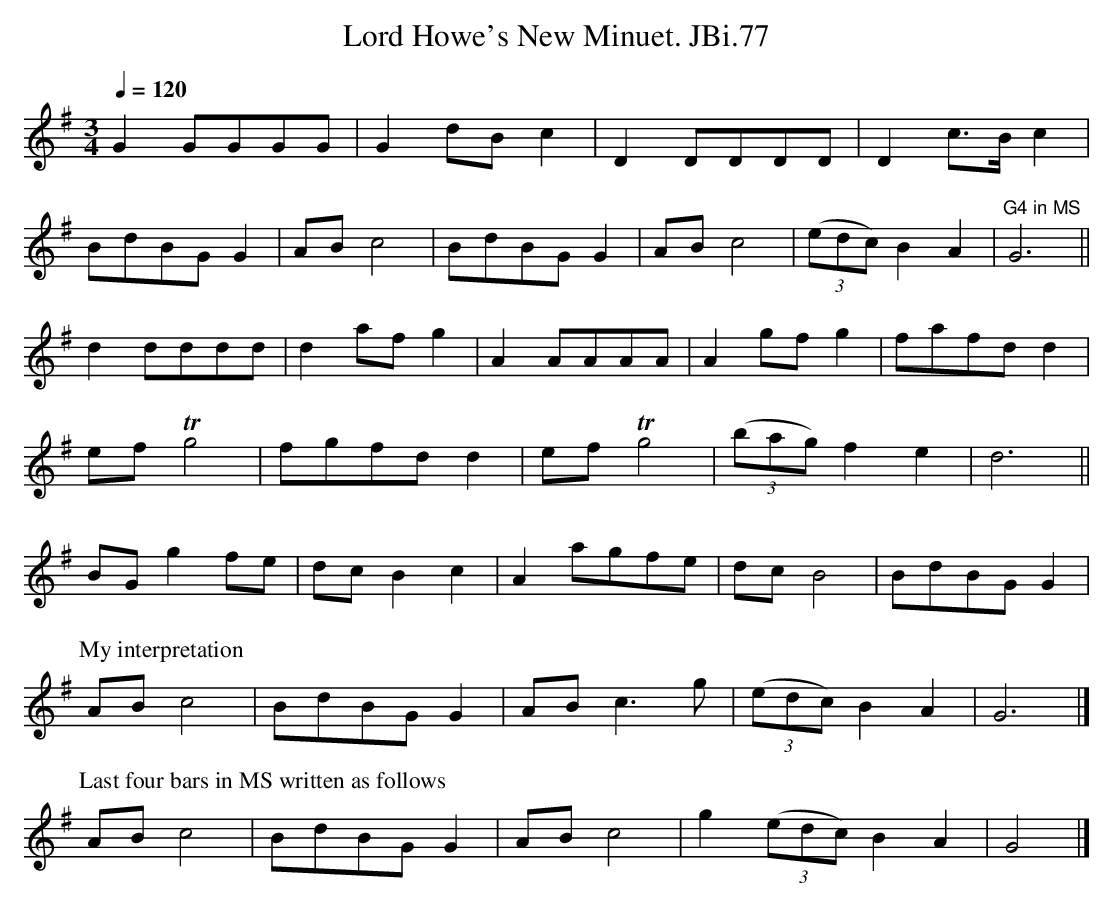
X:1
T:Lord Howe's New Minuet. JBi.77
M:3/4
L:1/8
Q:1/4=120
K:G
G2GGGG|G2dBc2|D2DDDD|D2c>Bc2|
BdBGG2|ABc4|BdBGG2|ABc4|((3edc) B2A2|"^G4 in MS"G6||
d2dddd|d2afg2|A2AAAA|A2gfg2|fafdd2|
efTg4|fgfdd2|efTg4|((3bag) f2e2|d6||
BGg2fe|dcB2c2|A2agfe|dcB4|BdBGG2|
P:My interpretation
ABc4|BdBGG2|ABc3g|((3edc) B2A2|G6|]
P:Last four bars in MS written as follows
ABc4|BdBGG2|ABc4|g2((3edc) B2A2|G4|]
